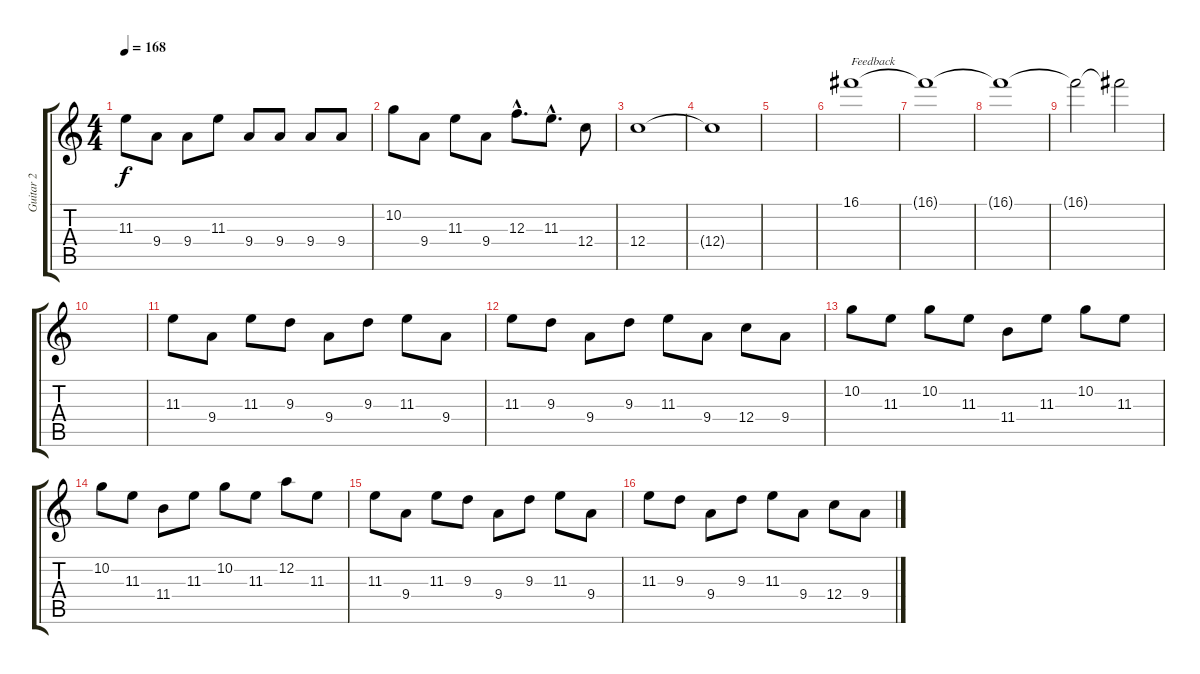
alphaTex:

\track ("Guitar 2" "Guitar 2") {instrument distortionguitar}
\staff {score tabs}
\tuning (D4 A3 F3 C3 G2 D2) {hide}
\ts (4 4)
\tempo 168
\clef g2
\ks c
11.3.8{dy f} 9.4.8 9.4.8 11.3.8 9.4.8 9.4.8 9.4.8 9.4.8 |
10.2.8 9.4.8 11.3.8 9.4.8 12.3{hac}.8{d} 11.3{hac}.8{d} 12.4.8 |
12.4.1{volume 0} |
12.4{t}.1 |
|
16.1.1{txt "Feedback"} |
16.1{t}.1{volume 13} |
16.1{t}.1 |
16.1{t}.2 16.1{t}.2 |
|
11.3.8{volume 16} 9.4.8 11.3.8 9.3.8 9.4.8 9.3.8 11.3.8 9.4.8 |
11.3.8 9.3.8 9.4.8 9.3.8 11.3.8 9.4.8 12.4.8 9.4.8 |
10.2.8 11.3.8 10.2.8 11.3.8 11.4.8 11.3.8 10.2.8 11.3.8 |
10.2.8 11.3.8 11.4.8 11.3.8 10.2.8 11.3.8 12.2.8 11.3.8 |
11.3.8 9.4.8 11.3.8 9.3.8 9.4.8 9.3.8 11.3.8 9.4.8 |
11.3.8 9.3.8 9.4.8 9.3.8 11.3.8 9.4.8 12.4.8 9.4.8
